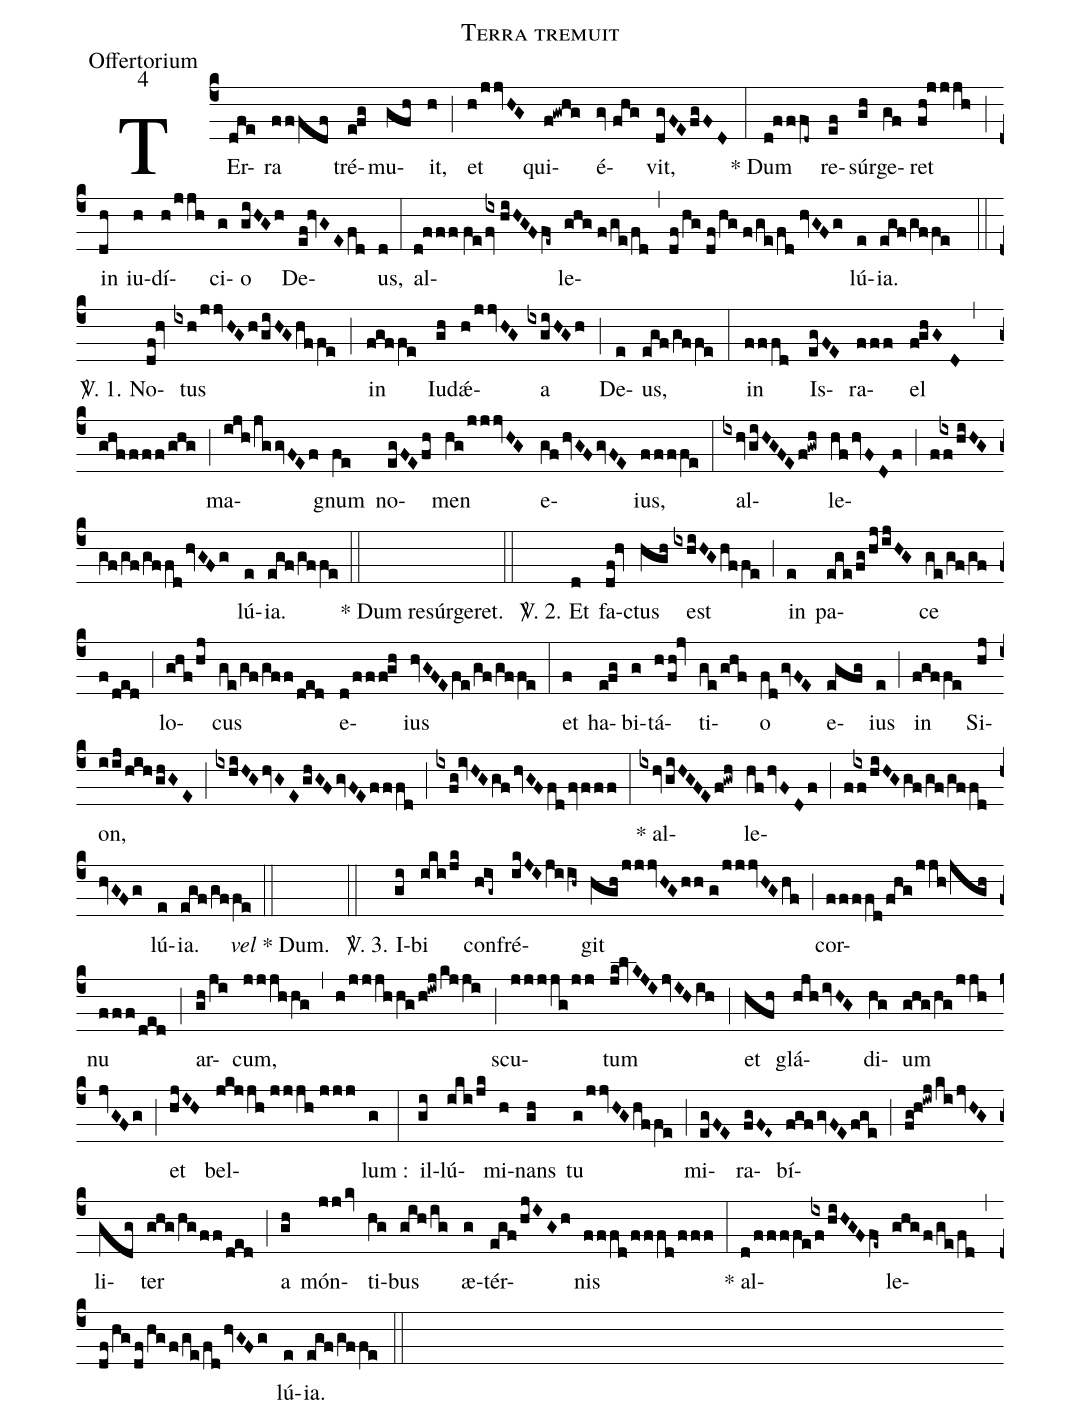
name:Terra tremuit;
office-part:Offertorium;
mode:4;
%%
(c4) TEr(dfe)ra(fffdf) tré(efg)mu(gfh)it,(h) (;) et(h/jjvHG) qui(f!gwhg)é(gv//fhg)vit,(dgFEfgFD) (:) * Dum(d!fffd~) re(ef)súr(gh)ge(gf)ret(fh!jjjh) (;) in(dh) iu(h)dí(h/jjh)ci(g)o(giHGh) De(ef!hvGEfd)us,(d) (:) al(d!fff//fe/[1]{ix}fv//hiHGFfe~)le(ghg//f/ge/fd)(,)(df/hg//df/hg//f/ge/fd//hvGFg)lú(e){ia}.(egf/gffe) (::)
<sp>V/</sp>. 1. No(df!hv)tus(ixh/jjvHGh/giHGhffe) (;) in(fgffe) Iu(gh)dǽ(h/jjvHG)a(ixgiHGh) (;) De(e)us,(egf/gffe) (:) in(fffd) Is(egFE)ra(fff)el(f!ghG//D) (,) (ghffff/ghg) (;) ma(ijh/jggvFEf)gnum(fe) no(egFEfh)men(hg/jjjvHG) e(gfhvGFgvFE)ius,(ffffe) (:) al(ixhvgiHGFEf!gwh)le(hfhvFDf)(;)(f/[1]{/[-1]ix}f/hiHGgf/gf/gffdhvGFg)lú(e){ia}.(egf/gffe) (::) ()* Dum resúrgeret.() (::)
<sp>V/</sp>. 2. Et(d) fa(df!hv)ctus(hgh) est(ixhiHGhffe) (;) in(e) pa(ege/fg/hj/ijHG)ce(ge/gf/gff/ded) (;) lo(ghf/hj)cus(ge/gf/gff/ded) e(d/fffgh)ius(hvGFEfe/gf/gffe) (:) et(f) ha(efg)bi(g)tá(h/fh!jv)ti(ge/ghf)o(fdgvFE) e(egfg)ius(e) (;) in(fgffe) Si(hj)on,(iij/hih/ghGE) (;) (ixhiHGhvGEghGFgvFEfffd) (;) (ixfg!ivHGgfhvGFfdfvfff) (:) * al(ixhvgiHGFEf!gwh)le(hfhvFDf)(;)(f/[1]{/[-1]ix}f/hiHGgf/gf/gffdhvGFg)lú(e){ia}.(egf/gffe) (::) <i>vel</i> * Dum.() (::)
<sp>V/</sp>. 3. I(gi)bi(iki/jk) con(hig~)fré(ikJIjiih~)git(hgh/jjjvHGhh//g/jjjvHGhf) (;) cor(ffffd/fhg/jjh/jgh)nu(fff/ded) (;) ar(gh/ji)cum,(jjjhhg) (,) (h/jjjhhg/h!iwj/kjji) (;) scu(jjjjg/jj)tum(jk[oll:0{0]!lv[oll:}]/KJIjvIHih) (;) et(hfh) glá(hjhivHG)di(hg)um(ghg/hg/jjhjvGFg) (;) et(hjIH) bel(jkjjh//jjjh//jjj)lum :(g) (:) il(gi)lú(iki/jk)mi(h)nans(gh) tu(g/jjvHGhffe) (;) mi(egFE)ra(fgFE~)bí(fgfgvFEfge)(;)(fg!h!iwj/kijvHG)li(gdg)ter(ghg/hgff/ded) (;) a(gh) món(jjkv)ti(hg)bus(gih/ig) æ(g)tér(egf/hjIGh)nis(fffd/fffd/fff) (:) * al(d/ffffe/[1]{/[-1]ix}f/hiHGFfe~)le(ghg/f/ge/fd)(,)(df/hg/df/hg/f/ge/fdhvGFg)lú(e){ia}.(egf/gffe) (::)
